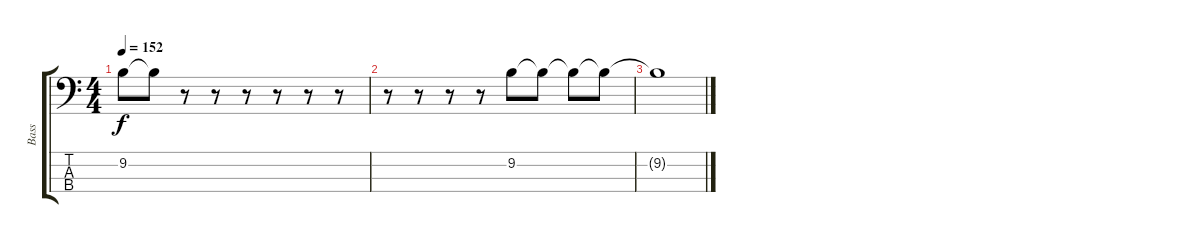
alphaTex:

\track ("Bass" "Bass") {instrument electricbassfinger}
\staff {score tabs}
\tuning (G2 D2 A1 E1) {hide}
\ts (4 4)
\tempo 152
\clef f4
\ks c
9.2.8{dy f} 9.2{t}.8 r.8 r.8 r.8 r.8 r.8 r.8 |
r.8 r.8 r.8 r.8 9.2.8 9.2{t}.8 9.2{t}.8 9.2{t}.8 |
9.2{t}.1
